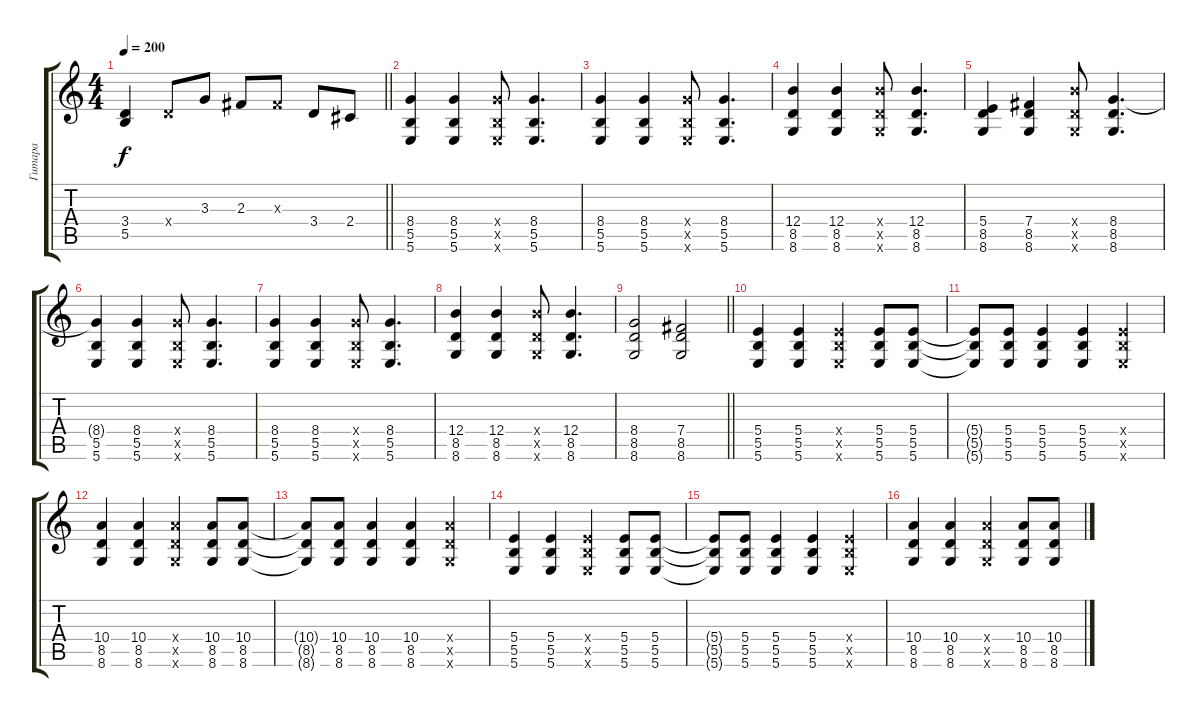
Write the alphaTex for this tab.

\track ("Гитара" "Гитара") {instrument distortionguitar}
\staff {score tabs}
\tuning (Db4 Ab3 E3 B2 Gb2 B1) {hide}
\ts (4 4)
\tempo 200
\clef g2
\barLineRight lightlight
\ks c
(3.4{t} 5.5{t}).4{dy f} 3.4{x}.8 3.3.8 2.3.8 2.3{x}.8 3.4.8 2.4.8 |
\section ("" "")
(8.4 5.5 5.6).4 (8.4 5.5 5.6).4 (8.4{x} 5.5{x} 5.6{x}).8 (8.4 5.5 5.6).4{d} |
(8.4 5.5 5.6).4 (8.4 5.5 5.6).4 (8.4{x} 5.5{x} 5.6{x}).8 (8.4 5.5 5.6).4{d} |
(12.4 8.5 8.6).4 (12.4 8.5 8.6).4 (12.4{x} 8.5{x} 8.6{x}).8 (12.4 8.5 8.6).4{d} |
(5.4 8.5 8.6).4 (7.4 8.5 8.6).4 (12.4{x} 8.5{x} 8.6{x}).8 (8.4 8.5 8.6).4{d} |
(8.4{t} 5.5 5.6).4 (8.4 5.5 5.6).4 (8.4{x} 5.5{x} 5.6{x}).8 (8.4 5.5 5.6).4{d} |
(8.4 5.5 5.6).4 (8.4 5.5 5.6).4 (8.4{x} 5.5{x} 5.6{x}).8 (8.4 5.5 5.6).4{d} |
(12.4 8.5 8.6).4 (12.4 8.5 8.6).4 (12.4{x} 8.5{x} 8.6{x}).8 (12.4 8.5 8.6).4{d} |
\barLineRight lightlight
(8.4 8.5 8.6).2 (7.4 8.5 8.6).2 |
\section ("" "")
(5.4 5.5 5.6).4 (5.4 5.5 5.6).4 (5.4{x} 5.5{x} 5.6{x}).4 (5.4 5.5 5.6).8 (5.4 5.5 5.6).8 |
(5.4{t} 5.5{t} 5.6{t}).8 (5.4 5.5 5.6).8 (5.4 5.5 5.6).4 (5.4 5.5 5.6).4 (5.4{x} 5.5{x} 5.6{x}).4 |
(10.4 8.5 8.6).4 (10.4 8.5 8.6).4 (10.4{x} 8.5{x} 8.6{x}).4 (10.4 8.5 8.6).8 (10.4 8.5 8.6).8 |
(10.4{t} 8.5{t} 8.6{t}).8 (10.4 8.5 8.6).8 (10.4 8.5 8.6).4 (10.4 8.5 8.6).4 (10.4{x} 8.5{x} 8.6{x}).4 |
(5.4 5.5 5.6).4 (5.4 5.5 5.6).4 (5.4{x} 5.5{x} 5.6{x}).4 (5.4 5.5 5.6).8 (5.4 5.5 5.6).8 |
(5.4{t} 5.5{t} 5.6{t}).8 (5.4 5.5 5.6).8 (5.4 5.5 5.6).4 (5.4 5.5 5.6).4 (5.4{x} 5.5{x} 5.6{x}).4 |
(10.4 8.5 8.6).4 (10.4 8.5 8.6).4 (10.4{x} 8.5{x} 8.6{x}).4 (10.4 8.5 8.6).8 (10.4 8.5 8.6).8
